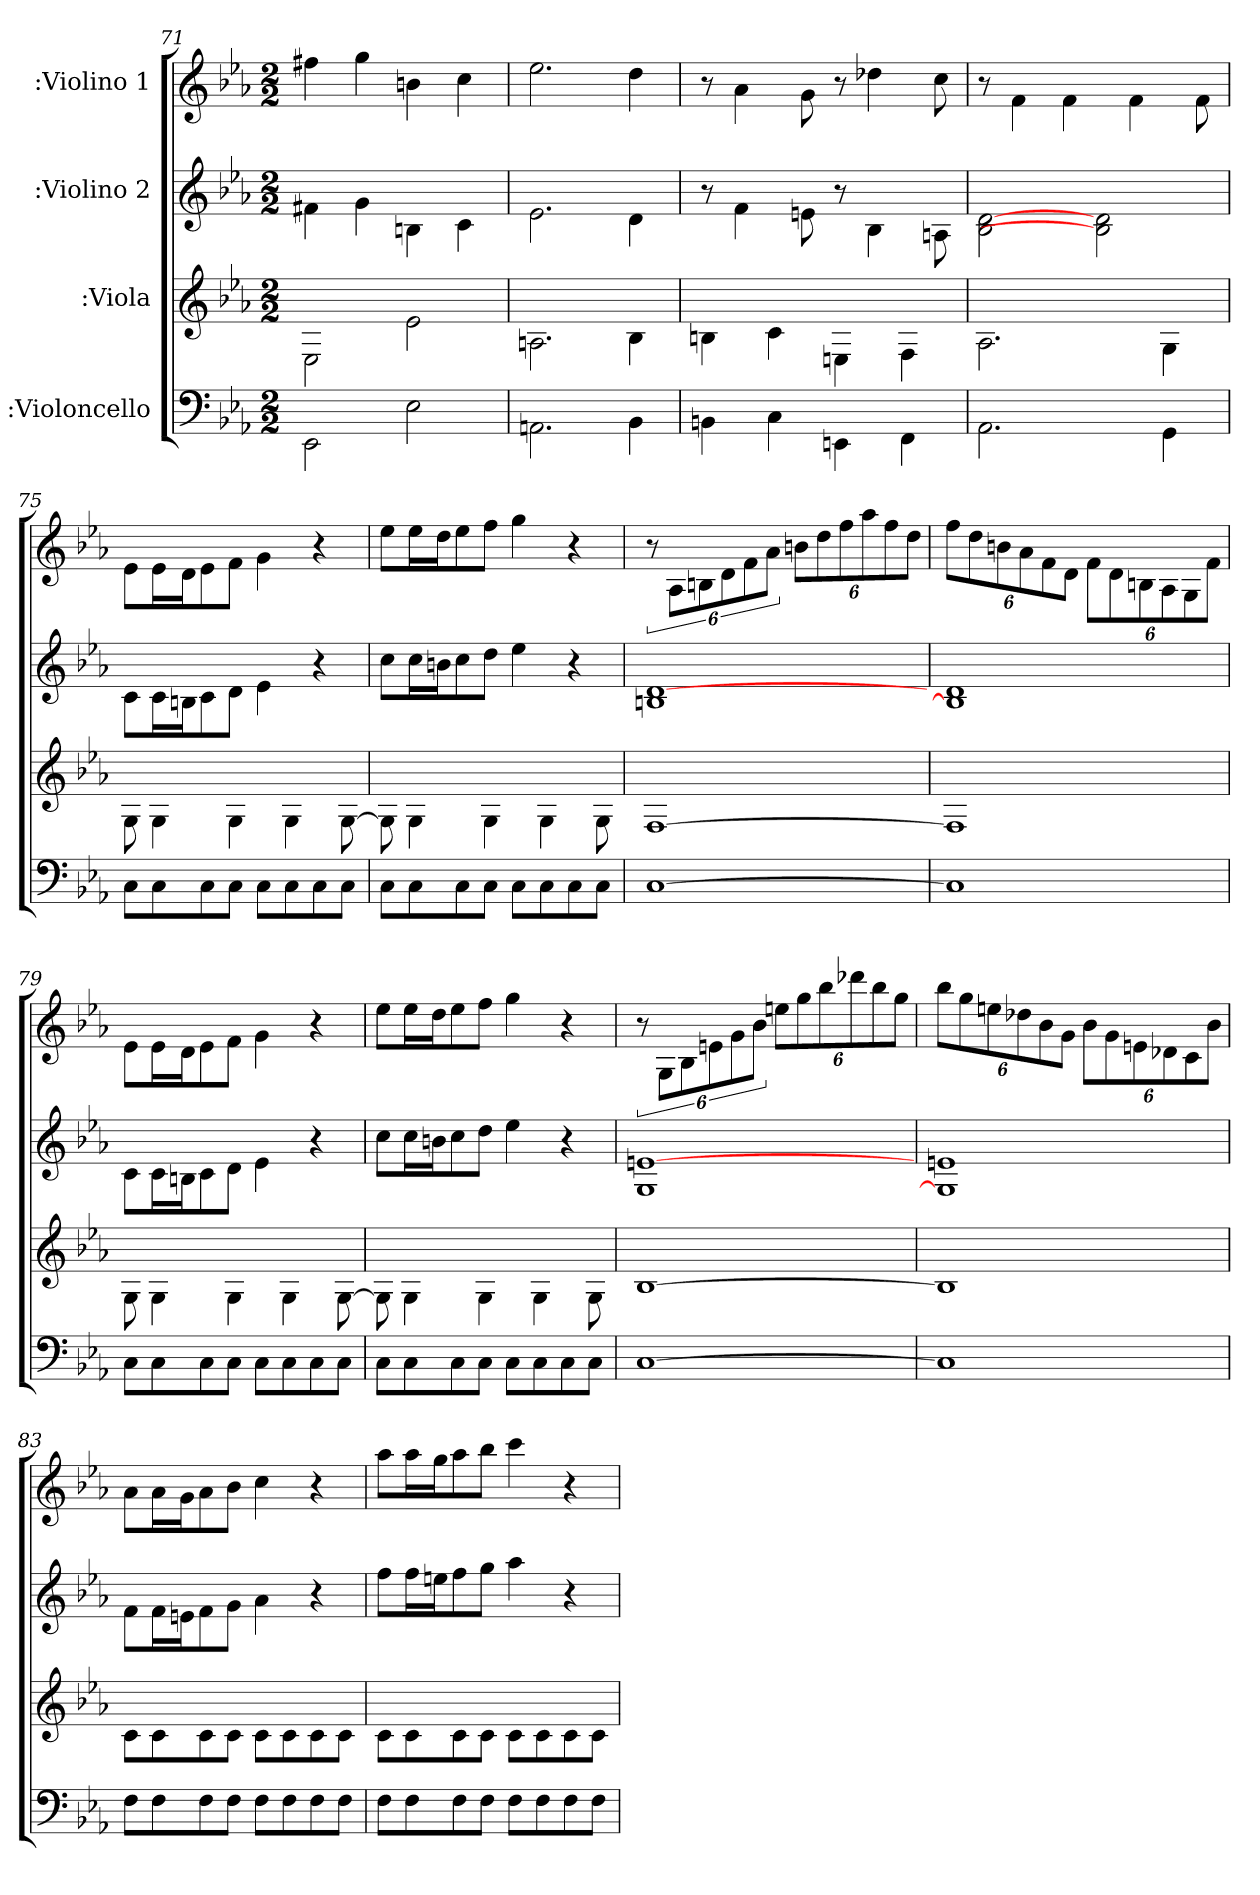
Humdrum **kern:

**kern	**kern	**kern	**kern
*part4	*part3	*part2	*part1
*staff4	*staff3	*staff2	*staff1
*I":Violoncello	*I":Viola	*I":Violino 2	*I":Violino 1
*k[b-e-a-]	*k[b-e-a-]	*k[b-e-a-]	*k[b-e-a-]
*E-:	*E-:	*E-:	*E-:
*M2/2	*M2/2	*M2/2	*M2/2
=71	=71	=71	=71
2EE-\	2E-\	4f#X\	4ff#X\
.	.	4g\	4gg\
2E-\	2e-\	4Bn\	4bn\
.	.	4c\	4cc\
=72	=72	=72	=72
2.AAn\	2.An\	2.e-\	2.ee-\
4BB-\	4B-\	4d\	4dd\
=73	=73	=73	=73
4BBn\	4Bn\	8r	8r
.	.	4f\	4a-\
4C\	4c\	.	.
.	.	8en\	8g\
4EEn\	4En\	8r	8r
.	.	4B-\	4dd-X\
4FF\	4F\	.	.
.	.	8An\	8cc\
=74	=74	=74	=74
2.AA-\	2.A-\	[2d\ 2B-\	8r
.	.	.	4f\
.	.	.	4f\
.	.	2d\ 2Bn\]	.
.	.	.	4f\
4GG\	4G\	.	.
.	.	.	8f\
=75	=75	=75	=75
8C\L	8G\	8c\L	8e-\L
8C\	4G\	16c\L	16e-\L
.	.	16Bn\J	16d\J
8C\	.	8c\	8e-\
8C\J	4G\	8d\J	8f\J
8C\L	.	4e-\	4g\
8C\	4G\	.	.
8C\	.	4r	4r
8C\J	[8G\	.	.
=76	=76	=76	=76
8C\L	8G\]	8cc\L	8ee-\L
8C\	4G\	16cc\L	16ee-\L
.	.	16bn\J	16dd\J
8C\	.	8cc\	8ee-\
8C\J	4G\	8dd\J	8ff\J
8C\L	.	4ee-\	4gg\
8C\	4G\	.	.
8C\	.	4r	4r
8C\J	8G\	.	.
=77	=77	=77	=77
[1C\	[1F\	[1d\ 1Bn\	12r
.	.	.	12A-\L
.	.	.	12Bn\
.	.	.	12d\
.	.	.	12f\
.	.	.	12a-\J
.	.	.	12b\L
.	.	.	12dd\
.	.	.	12ff\
.	.	.	12aa-\
.	.	.	12ff\
.	.	.	12dd\J
=78	=78	=78	=78
1C\]	1F\]	1d\ 1Bn\]	12ff\L
.	.	.	12dd\
.	.	.	12bn\
.	.	.	12a-\
.	.	.	12f\
.	.	.	12d\J
.	.	.	12f\L
.	.	.	12d\
.	.	.	12B\
.	.	.	12A-\
.	.	.	12G\
.	.	.	12f\J
=79	=79	=79	=79
8C\L	8G\	8c\L	8e-\L
8C\	4G\	16c\L	16e-\L
.	.	16Bn\J	16d\J
8C\	.	8c\	8e-\
8C\J	4G\	8d\J	8f\J
8C\L	.	4e-\	4g\
8C\	4G\	.	.
8C\	.	4r	4r
8C\J	[8G\	.	.
=80	=80	=80	=80
8C\L	8G\]	8cc\L	8ee-\L
8C\	4G\	16cc\L	16ee-\L
.	.	16bn\J	16dd\J
8C\	.	8cc\	8ee-\
8C\J	4G\	8dd\J	8ff\J
8C\L	.	4ee-\	4gg\
8C\	4G\	.	.
8C\	.	4r	4r
8C\J	8G\	.	.
=81	=81	=81	=81
[1C\	[1B-\	[1en\ 1G\	12r
.	.	.	12G\L
.	.	.	12B-\
.	.	.	12en\
.	.	.	12g\
.	.	.	12b-\J
.	.	.	12ee\L
.	.	.	12gg\
.	.	.	12bb-\
.	.	.	12ddd-X\
.	.	.	12bb-\
.	.	.	12gg\J
=82	=82	=82	=82
1C\]	1B-\]	1en\ 1G\]	12bb-\L
.	.	.	12gg\
.	.	.	12een\
.	.	.	12dd-X\
.	.	.	12b-\
.	.	.	12g\J
.	.	.	12b-\L
.	.	.	12g\
.	.	.	12e\
.	.	.	12d-\
.	.	.	12c\
.	.	.	12b-\J
=83	=83	=83	=83
8F\L	8c\L	8f\L	8a-\L
8F\	8c\	16f\L	16a-\L
.	.	16en\J	16g\J
8F\	8c\	8f\	8a-\
8F\J	8c\J	8g\J	8b-\J
8F\L	8c\L	4a-\	4cc\
8F\	8c\	.	.
8F\	8c\	4r	4r
8F\J	8c\J	.	.
=84	=84	=84	=84
8F\L	8c\L	8ff\L	8aa-\L
8F\	8c\	16ff\L	16aa-\L
.	.	16een\J	16gg\J
8F\	8c\	8ff\	8aa-\
8F\J	8c\J	8gg\J	8bb-\J
8F\L	8c\L	4aa-\	4ccc\
8F\	8c\	.	.
8F\	8c\	4r	4r
8F\J	8c\J	.	.
=	=	=	=
*-	*-	*-	*-
